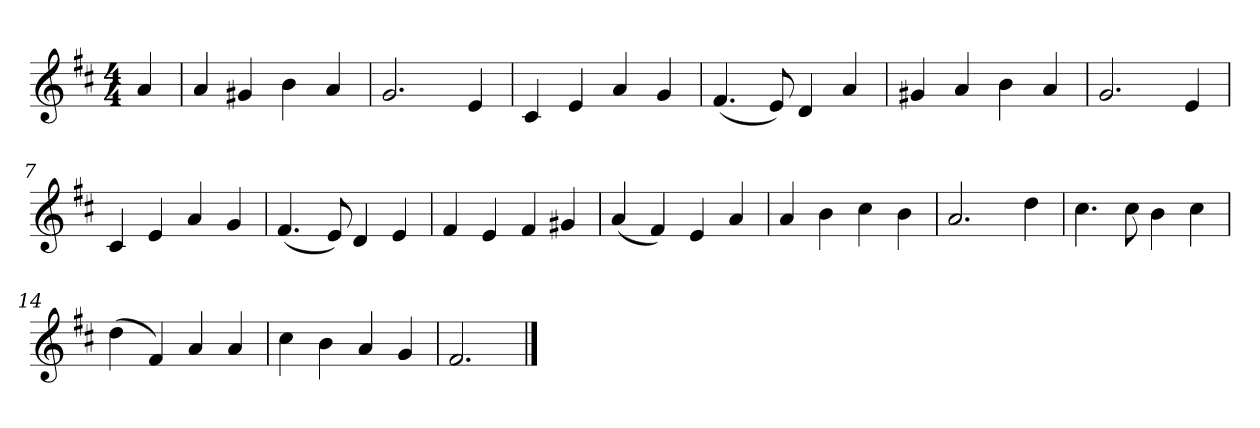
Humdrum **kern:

**kern
*part1
*staff1
*k[f#c#]
*M4/4
*MM120
=
4a
=1
4a
4g#X
4b
4a
=2
2.g
4e
=3
4c#
4e
4a
4g
=4
(4.f#
8e)
4d
4a
=5
4g#X
4a
4b
4a
=6
2.g
4e
=7
4c#
4e
4a
4g
=8
(4.f#
8e)
4d
4e
=9
4f#
4e
4f#
4g#X
=10
(4a
4f#)
4e
4a
=11
4a
4b
4cc#
4b
=12
2.a
4dd
=13
4.cc#
8cc#
4b
4cc#
=14
(4dd
4f#)
4a
4a
=15
4cc#
4b
4a
4g
=16
2.f#
==
*-
